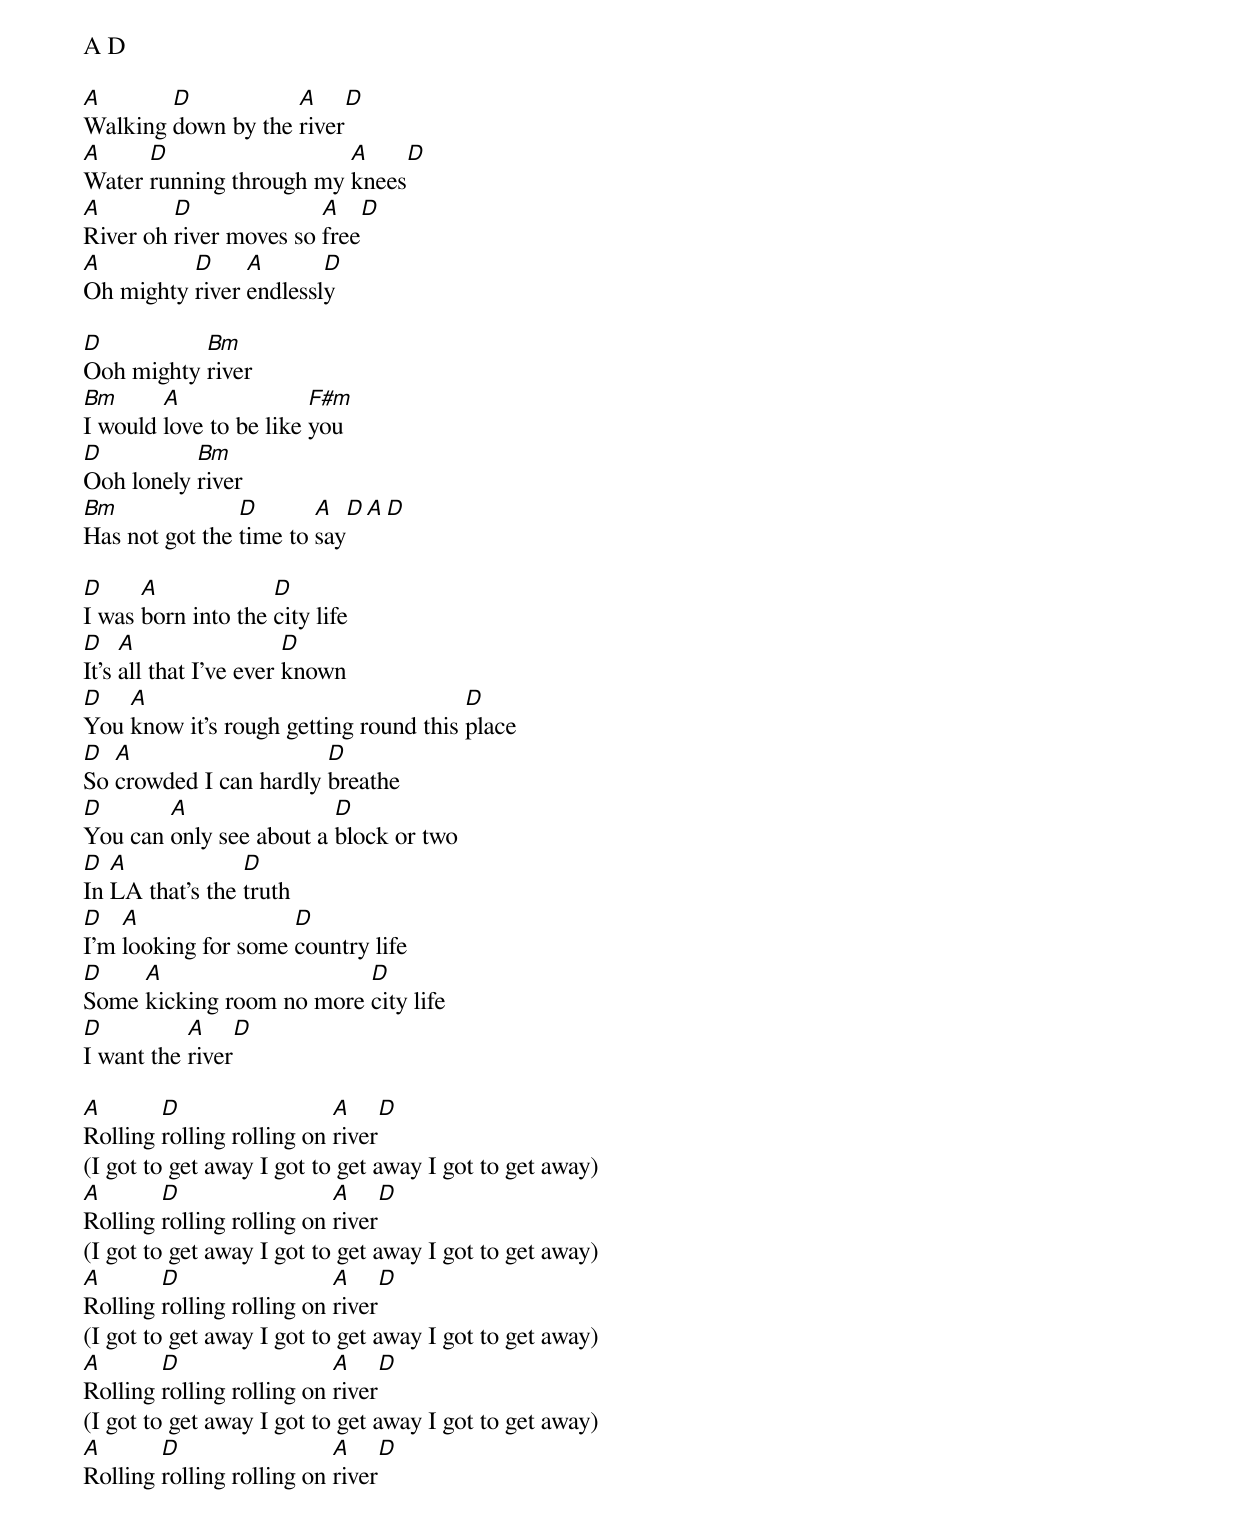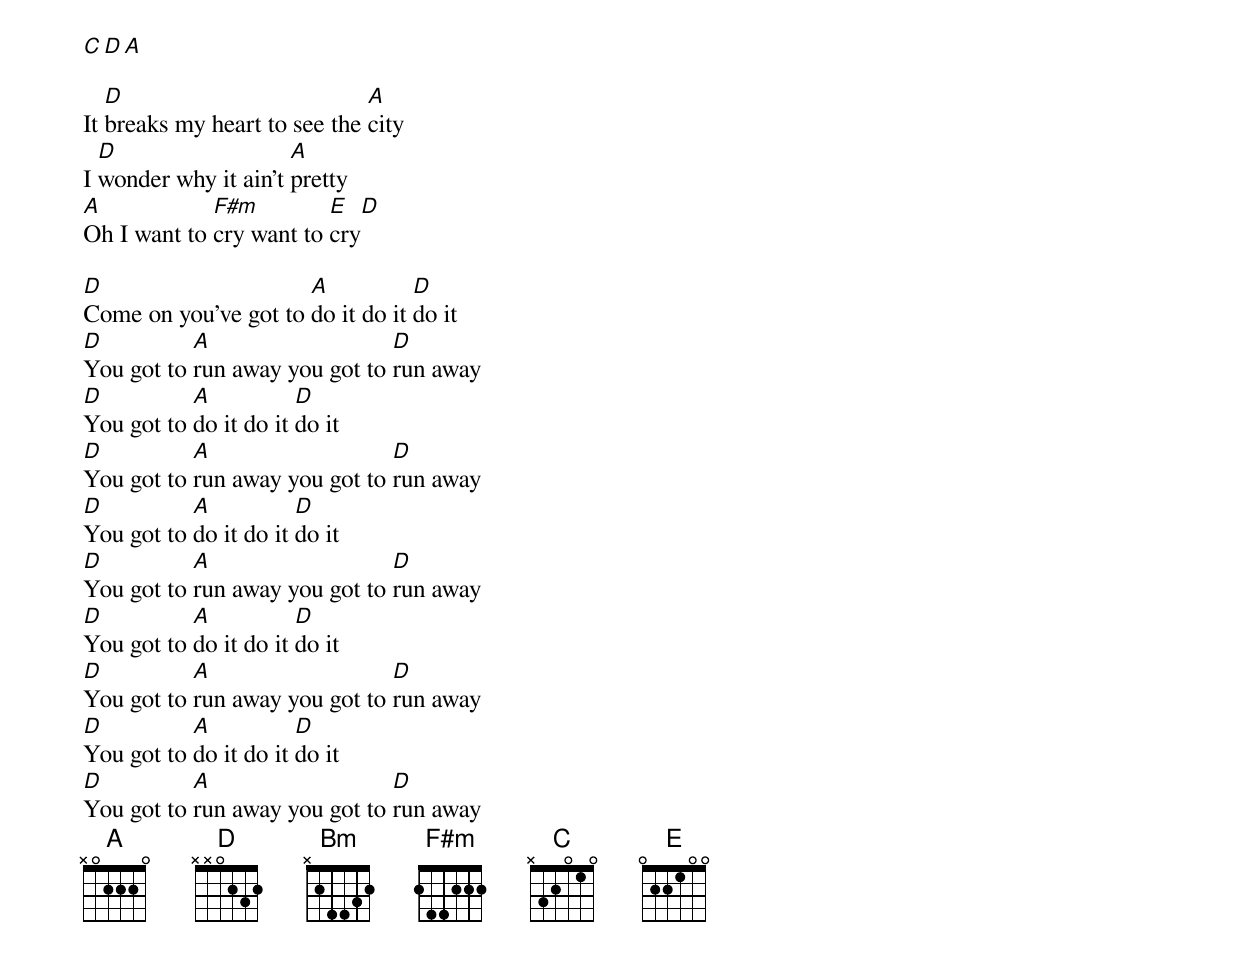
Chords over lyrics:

A D

A       D           A    D
Walking down by the river
A     D                  A    D
Water running through my knees
A        D              A    D
River oh river moves so free
A         D     A       D
Oh mighty river endlessly

D          Bm
Ooh mighty river
Bm      A               F#m
I would love to be like you
D          Bm
Ooh lonely river
Bm              D       A   D   A   D
Has not got the time to say

D     A             D
I was born into the city life
D    A                  D
It's all that I've ever known
D   A                                  D
You know it's rough getting round this place
D  A                    D
So crowded I can hardly breathe
D       A                D
You can only see about a block or two
D  A             D
In LA that's the truth
D   A                D
I'm looking for some country life
D    A                    D
Some kicking room no more city life
D          A             D
I want the river

A       D                  A     D
Rolling rolling rolling on river
(I got to get away I got to get away I got to get away)
A       D                  A     D
Rolling rolling rolling on river
(I got to get away I got to get away I got to get away)
A       D                  A     D
Rolling rolling rolling on river
(I got to get away I got to get away I got to get away)
A       D                  A     D
Rolling rolling rolling on river
(I got to get away I got to get away I got to get away)
A       D                  A     D
Rolling rolling rolling on river

C D A

   D                          A
It breaks my heart to see the city
  D                   A
I wonder why it ain't pretty
A            F#m         E   D
Oh I want to cry want to cry

D                     A           D
Come on you've got to do it do it do it
D          A                   D
You got to run away you got to run away
D          A           D
You got to do it do it do it
D          A                   D
You got to run away you got to run away
D          A           D
You got to do it do it do it
D          A                   D
You got to run away you got to run away
D          A           D
You got to do it do it do it
D          A                   D
You got to run away you got to run away
D          A           D
You got to do it do it do it
D          A                   D
You got to run away you got to run away
